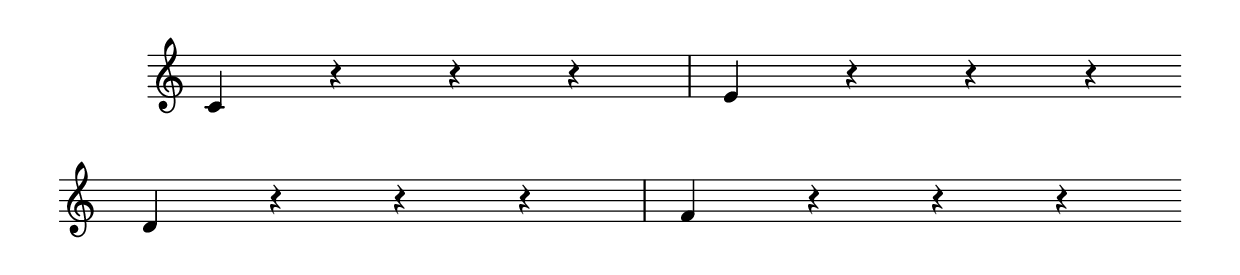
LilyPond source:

#(ly:set-option 'midi-extension "mid")
\version "2.12.3"
\include "english.ly"
\header{


}
%{

%}
melody = {
\once \override Staff.TimeSignature #'stencil = ##f
\clef treble
\key c \major
\cadenzaOn


 \bar "|:"  c'4 r4 r4 r4 \bar "|"  e'4 r4 r4 r4 \bar ":|"  \break
\grace s64 \bar "|:"  d'4 r4 r4 r4 \bar "|"  f'4 r4 r4 r4 \bar ":|"  \break

}


text = \lyricmode {
    
}

\score{

<<
\new Voice = "one" {
\melody
}
\new Lyrics \lyricsto "one" \text
>>
\layout {
\context {
\Score
\remove "Bar_number_engraver"
}
}
\midi {
\context {
\Score
tempoWholesPerMinute = #(ly:make-moment 200 4)
}
}
}